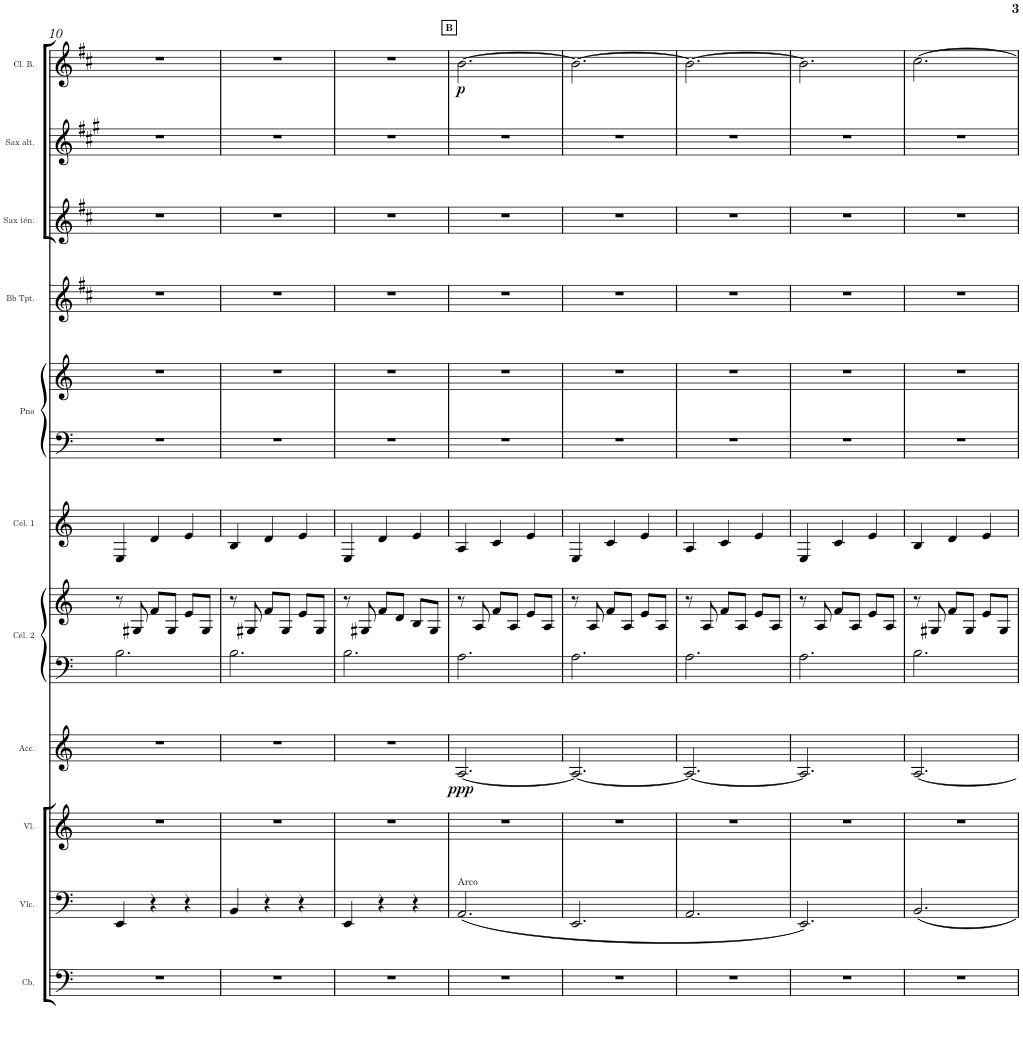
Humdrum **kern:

**kern	**kern	**kern	**kern	**dynam	**kern	**kern	**kern	**kern	**kern	**kern	**kern	**kern	**kern	**dynam
*part11	*part10	*part9	*part8	*part8	*part7	*part7	*part6	*part5	*part5	*part4	*part3	*part2	*part1	*part1
*staff13	*staff12	*staff11	*staff10	*staff10	*staff9	*staff8	*staff7	*staff6	*staff5	*staff4	*staff3	*staff2	*staff1	*staff1
*I"Contrebasse	*I"Violoncelle	*I"Violon	*I"Accordéon	*	*I"Célesta 2	*	*I"Célesta 1	*I"Piano	*	*I"Trumpet in Bb	*I"Saxo Ténor	*I"Saxo Alto	*I"Clarinette Basse en Sib	*
*I'Cb.	*I'Vlc.	*I'Vl.	*I'Acc.	*	*I'Cél. 2	*	*I'Cél. 1	*I'Pno	*	*	*I'Sax tén.	*I'Sax alt.	*I'Cl. B.	*
!!LO:PB:g=z
*clefF4	*clefF4	*clefG2	*clefG2	*	*clefF4	*clefG2	*clefG2	*clefF4	*clefG2	*clefG2	*clefG2	*clefG2	*clefG2	*
*Trd7c12	*	*	*	*	*Trd-7c-12	*Trd-7c-12	*Trd-7c-12	*	*	*Trd1c2	*Trd8c14	*Trd5c9	*Trd8c14	*
*k[]	*k[]	*k[]	*k[]	*	*k[]	*k[]	*k[]	*k[]	*k[]	*k[f#c#]	*k[f#c#]	*k[f#c#g#]	*k[f#c#]	*
*	*	*	*	*	*	*	*	*	*	*b:	*b:	*f#:	*b:	*
*M3/4	*M3/4	*M3/4	*M3/4	*	*M3/4	*M3/4	*M3/4	*M3/4	*M3/4	*M3/4	*M3/4	*M3/4	*M3/4	*
=10	=10	=10	=10	=10	=10	=10	=10	=10	=10	=10	=10	=10	=10	=10
2.r	4EE/	2.r	2.r	.	2.B\	8r	4E/	2.r	2.r	2.r	2.r	2.r	2.r	.
.	.	.	.	.	.	8G#X/	.	.	.	.	.	.	.	.
.	4r	.	.	.	.	8f/L	4d/	.	.	.	.	.	.	.
.	.	.	.	.	.	8G#/J	.	.	.	.	.	.	.	.
.	4r	.	.	.	.	8e/L	4e/	.	.	.	.	.	.	.
.	.	.	.	.	.	8G#/J	.	.	.	.	.	.	.	.
=11	=11	=11	=11	=11	=11	=11	=11	=11	=11	=11	=11	=11	=11	=11
2.r	4BB/	2.r	2.r	.	2.B\	8r	4B/	2.r	2.r	2.r	2.r	2.r	2.r	.
.	.	.	.	.	.	8G#X/	.	.	.	.	.	.	.	.
.	4r	.	.	.	.	8f/L	4d/	.	.	.	.	.	.	.
.	.	.	.	.	.	8G#/J	.	.	.	.	.	.	.	.
.	4r	.	.	.	.	8e/L	4e/	.	.	.	.	.	.	.
.	.	.	.	.	.	8G#/J	.	.	.	.	.	.	.	.
=12	=12	=12	=12	=12	=12	=12	=12	=12	=12	=12	=12	=12	=12	=12
2.r	4EE/	2.r	2.r	.	2.B\	8r	4E/	2.r	2.r	2.r	2.r	2.r	2.r	.
.	.	.	.	.	.	8G#X/	.	.	.	.	.	.	.	.
.	4r	.	.	.	.	8f/L	4d/	.	.	.	.	.	.	.
.	.	.	.	.	.	8d/J	.	.	.	.	.	.	.	.
.	4r	.	.	.	.	8B/L	4e/	.	.	.	.	.	.	.
.	.	.	.	.	.	8G#/J	.	.	.	.	.	.	.	.
!!LO:REH:place=s1:a:B:cj:fs=7.3:t=B
=13	=13	=13	=13	=13	=13	=13	=13	=13	=13	=13	=13	=13	=13	=13
!	!LO:TX:a:t=Arco	!	!	!	!	!	!	!	!	!	!	!	!	!
!	!	!	!	!LO:DY:b	!	!	!	!	!	!	!	!	!	!LO:DY:b
2.r	(<2.AA/	2.r	[2.A/	ppp	2.A\	8r	4A/	2.r	2.r	2.r	2.r	2.r	[2.b\	p
.	.	.	.	.	.	8A/	.	.	.	.	.	.	.	.
.	.	.	.	.	.	8f/L	4c/	.	.	.	.	.	.	.
.	.	.	.	.	.	8A/J	.	.	.	.	.	.	.	.
.	.	.	.	.	.	8e/L	4e/	.	.	.	.	.	.	.
.	.	.	.	.	.	8A/J	.	.	.	.	.	.	.	.
=14	=14	=14	=14	=14	=14	=14	=14	=14	=14	=14	=14	=14	=14	=14
2.r	2.EE/	2.r	2.A/_	.	2.A\	8r	4E/	2.r	2.r	2.r	2.r	2.r	2.b\_	.
.	.	.	.	.	.	8A/	.	.	.	.	.	.	.	.
.	.	.	.	.	.	8f/L	4c/	.	.	.	.	.	.	.
.	.	.	.	.	.	8A/J	.	.	.	.	.	.	.	.
.	.	.	.	.	.	8e/L	4e/	.	.	.	.	.	.	.
.	.	.	.	.	.	8A/J	.	.	.	.	.	.	.	.
=15	=15	=15	=15	=15	=15	=15	=15	=15	=15	=15	=15	=15	=15	=15
2.r	2.AA/	2.r	2.A/_	.	2.A\	8r	4A/	2.r	2.r	2.r	2.r	2.r	2.b\_	.
.	.	.	.	.	.	8A/	.	.	.	.	.	.	.	.
.	.	.	.	.	.	8f/L	4c/	.	.	.	.	.	.	.
.	.	.	.	.	.	8A/J	.	.	.	.	.	.	.	.
.	.	.	.	.	.	8e/L	4e/	.	.	.	.	.	.	.
.	.	.	.	.	.	8A/J	.	.	.	.	.	.	.	.
=16	=16	=16	=16	=16	=16	=16	=16	=16	=16	=16	=16	=16	=16	=16
2.r	2.EE/)	2.r	2.A/]	.	2.A\	8r	4E/	2.r	2.r	2.r	2.r	2.r	2.b\]	.
.	.	.	.	.	.	8A/	.	.	.	.	.	.	.	.
.	.	.	.	.	.	8f/L	4c/	.	.	.	.	.	.	.
.	.	.	.	.	.	8A/J	.	.	.	.	.	.	.	.
.	.	.	.	.	.	8e/L	4e/	.	.	.	.	.	.	.
.	.	.	.	.	.	8A/J	.	.	.	.	.	.	.	.
=17	=17	=17	=17	=17	=17	=17	=17	=17	=17	=17	=17	=17	=17	=17
2.r	2.BB/	2.r	[2.A/	.	2.B\	8r	4B/	2.r	2.r	2.r	2.r	2.r	[2.cc#\	.
.	.	.	.	.	.	8G#X/	.	.	.	.	.	.	.	.
.	.	.	.	.	.	8f/L	4d/	.	.	.	.	.	.	.
.	.	.	.	.	.	8G#/J	.	.	.	.	.	.	.	.
.	.	.	.	.	.	8e/L	4e/	.	.	.	.	.	.	.
.	.	.	.	.	.	8G#/J	.	.	.	.	.	.	.	.
=	=	=	=	=	=	=	=	=	=	=	=	=	=	=
*-	*-	*-	*-	*-	*-	*-	*-	*-	*-	*-	*-	*-	*-	*-
